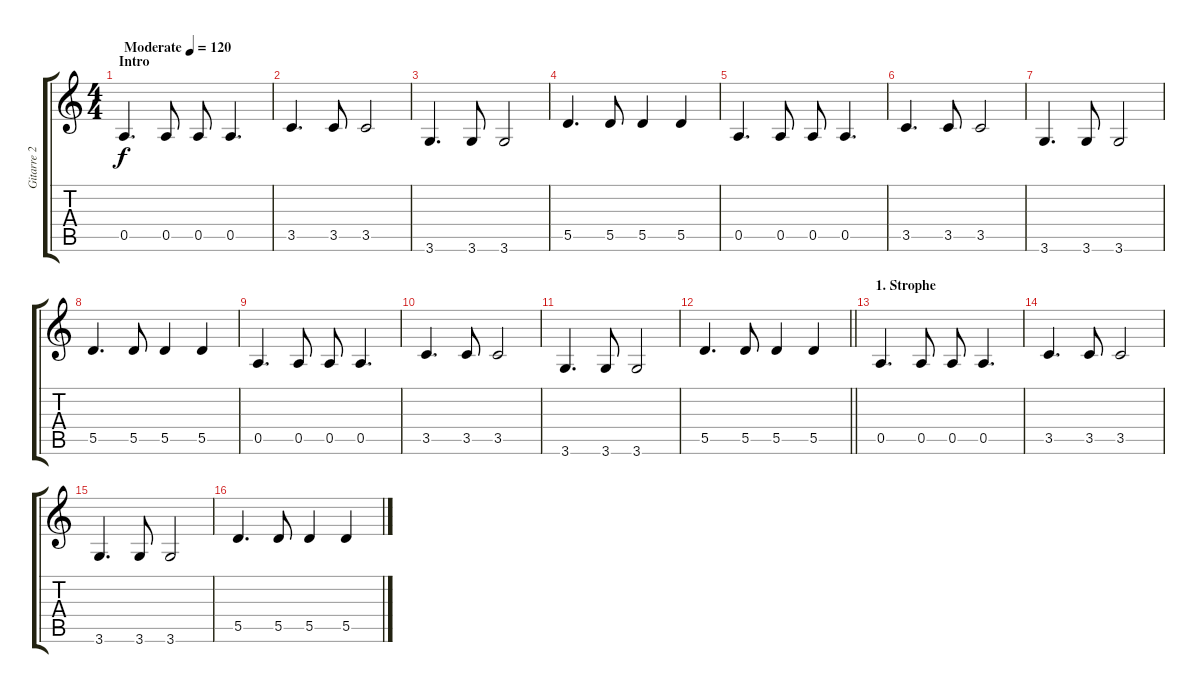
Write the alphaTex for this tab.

\track ("Gitarre 2" "Gitarre 2") {instrument acousticguitarnylon}
\staff {score tabs}
\tuning (E4 B3 G3 D3 A2 E2) {hide}
\ts (4 4)
\section ("" "Intro")
\tempo (120 "Moderate")
\clef g2
\ks c
0.5.4{d dy f instrument acousticguitarnylon} 0.5.8 0.5.8 0.5.4{d} |
3.5.4{d} 3.5.8 3.5.2 |
3.6.4{d} 3.6.8 3.6.2 |
5.5.4{d} 5.5.8 5.5.4 5.5.4 |
0.5.4{d} 0.5.8 0.5.8 0.5.4{d} |
3.5.4{d} 3.5.8 3.5.2 |
3.6.4{d} 3.6.8 3.6.2 |
5.5.4{d} 5.5.8 5.5.4 5.5.4 |
0.5.4{d} 0.5.8 0.5.8 0.5.4{d} |
3.5.4{d} 3.5.8 3.5.2 |
3.6.4{d} 3.6.8 3.6.2 |
\barLineRight lightlight
5.5.4{d} 5.5.8 5.5.4 5.5.4 |
\section ("" "1. Strophe")
0.5.4{d} 0.5.8 0.5.8 0.5.4{d} |
3.5.4{d} 3.5.8 3.5.2 |
3.6.4{d} 3.6.8 3.6.2 |
5.5.4{d} 5.5.8 5.5.4 5.5.4
